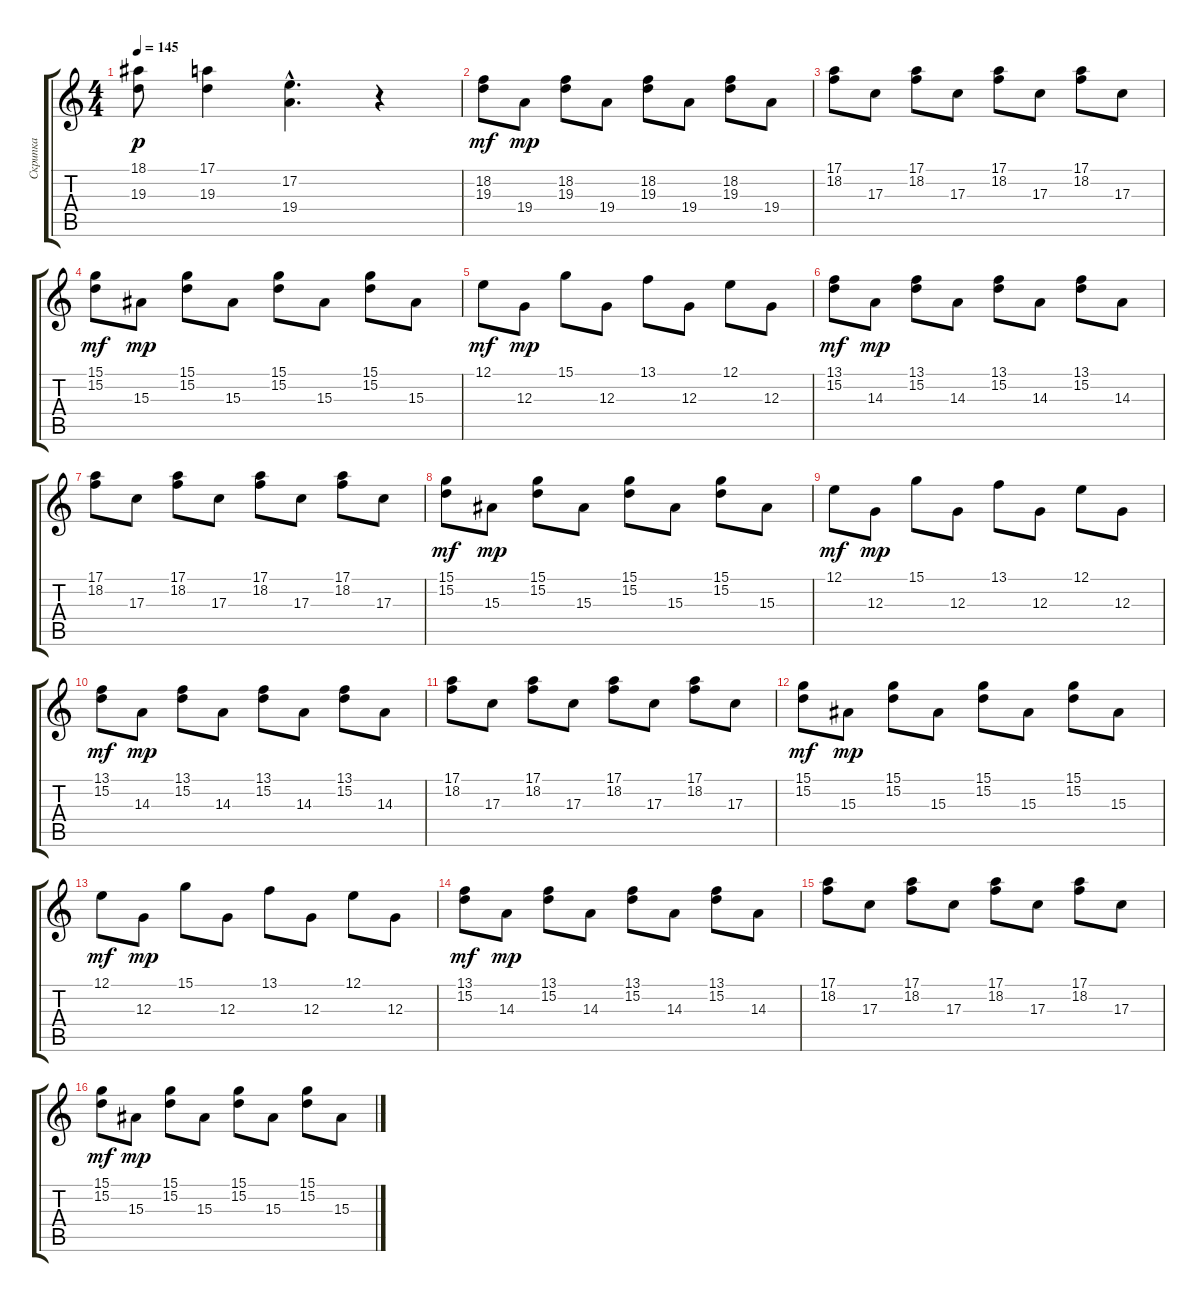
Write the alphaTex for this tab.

\track ("Скрипка" "Скрипка") {instrument violin}
\staff {score tabs}
\tuning (E4 B3 G3 D3 A2 E2) {hide}
\ts (4 4)
\tempo 145
\clef g2
\ks c
(18.1 19.3).8{dy p} (17.1 19.3).4 (17.2{hac} 19.4{hac}).4{d} r.4 |
(18.2 19.3).8{dy mf} 19.4.8{dy mp} (18.2 19.3).8 19.4.8 (18.2 19.3).8 19.4.8 (18.2 19.3).8 19.4.8 |
(17.1 18.2).8 17.3.8 (17.1 18.2).8 17.3.8 (17.1 18.2).8 17.3.8 (17.1 18.2).8 17.3.8 |
(15.1 15.2).8{dy mf} 15.3.8{dy mp} (15.1 15.2).8 15.3.8 (15.1 15.2).8 15.3.8 (15.1 15.2).8 15.3.8 |
12.1.8{dy mf} 12.3.8{dy mp} 15.1.8 12.3.8 13.1.8 12.3.8 12.1.8 12.3.8 |
(13.1 15.2).8{dy mf} 14.3.8{dy mp} (13.1 15.2).8 14.3.8 (13.1 15.2).8 14.3.8 (13.1 15.2).8 14.3.8 |
(17.1 18.2).8 17.3.8 (17.1 18.2).8 17.3.8 (17.1 18.2).8 17.3.8 (17.1 18.2).8 17.3.8 |
(15.1 15.2).8{dy mf} 15.3.8{dy mp} (15.1 15.2).8 15.3.8 (15.1 15.2).8 15.3.8 (15.1 15.2).8 15.3.8 |
12.1.8{dy mf} 12.3.8{dy mp} 15.1.8 12.3.8 13.1.8 12.3.8 12.1.8 12.3.8 |
(13.1 15.2).8{dy mf} 14.3.8{dy mp} (13.1 15.2).8 14.3.8 (13.1 15.2).8 14.3.8 (13.1 15.2).8 14.3.8 |
(17.1 18.2).8 17.3.8 (17.1 18.2).8 17.3.8 (17.1 18.2).8 17.3.8 (17.1 18.2).8 17.3.8 |
(15.1 15.2).8{dy mf} 15.3.8{dy mp} (15.1 15.2).8 15.3.8 (15.1 15.2).8 15.3.8 (15.1 15.2).8 15.3.8 |
12.1.8{dy mf} 12.3.8{dy mp} 15.1.8 12.3.8 13.1.8 12.3.8 12.1.8 12.3.8 |
(13.1 15.2).8{dy mf} 14.3.8{dy mp} (13.1 15.2).8 14.3.8 (13.1 15.2).8 14.3.8 (13.1 15.2).8 14.3.8 |
(17.1 18.2).8 17.3.8 (17.1 18.2).8 17.3.8 (17.1 18.2).8 17.3.8 (17.1 18.2).8 17.3.8 |
(15.1 15.2).8{dy mf} 15.3.8{dy mp} (15.1 15.2).8 15.3.8 (15.1 15.2).8 15.3.8 (15.1 15.2).8 15.3.8
